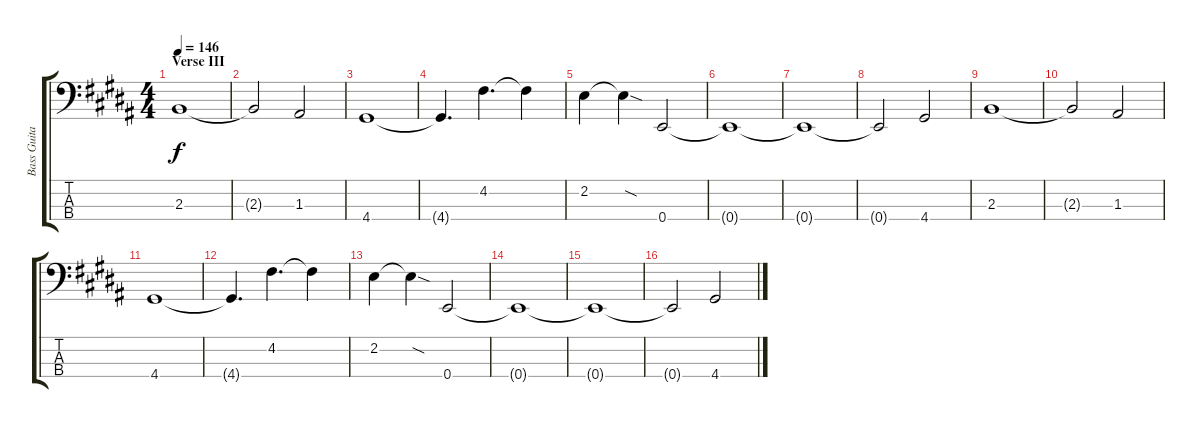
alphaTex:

\track ("Bass Guitar" "Bass Guita") {instrument electricbassfinger}
\staff {score tabs}
\tuning (G2 D2 A1 E1) {hide}
\ts (4 4)
\section ("" "Verse III")
\tempo 146
\clef f4
\ks b
2.3.1{dy f} |
2.3{t}.2 1.3.2 |
4.4.1 |
4.4{t}.4{d} 4.2.4{d} 4.2{t}.4 |
2.2.4 2.2{sod t}.4 0.4.2 |
0.4{t}.1 |
0.4{t}.1 |
0.4{t}.2 4.4.2 |
2.3.1 |
2.3{t}.2 1.3.2 |
4.4.1 |
4.4{t}.4{d} 4.2.4{d} 4.2{t}.4 |
2.2.4 2.2{sod t}.4 0.4.2 |
0.4{t}.1 |
0.4{t}.1 |
0.4{t}.2 4.4.2
